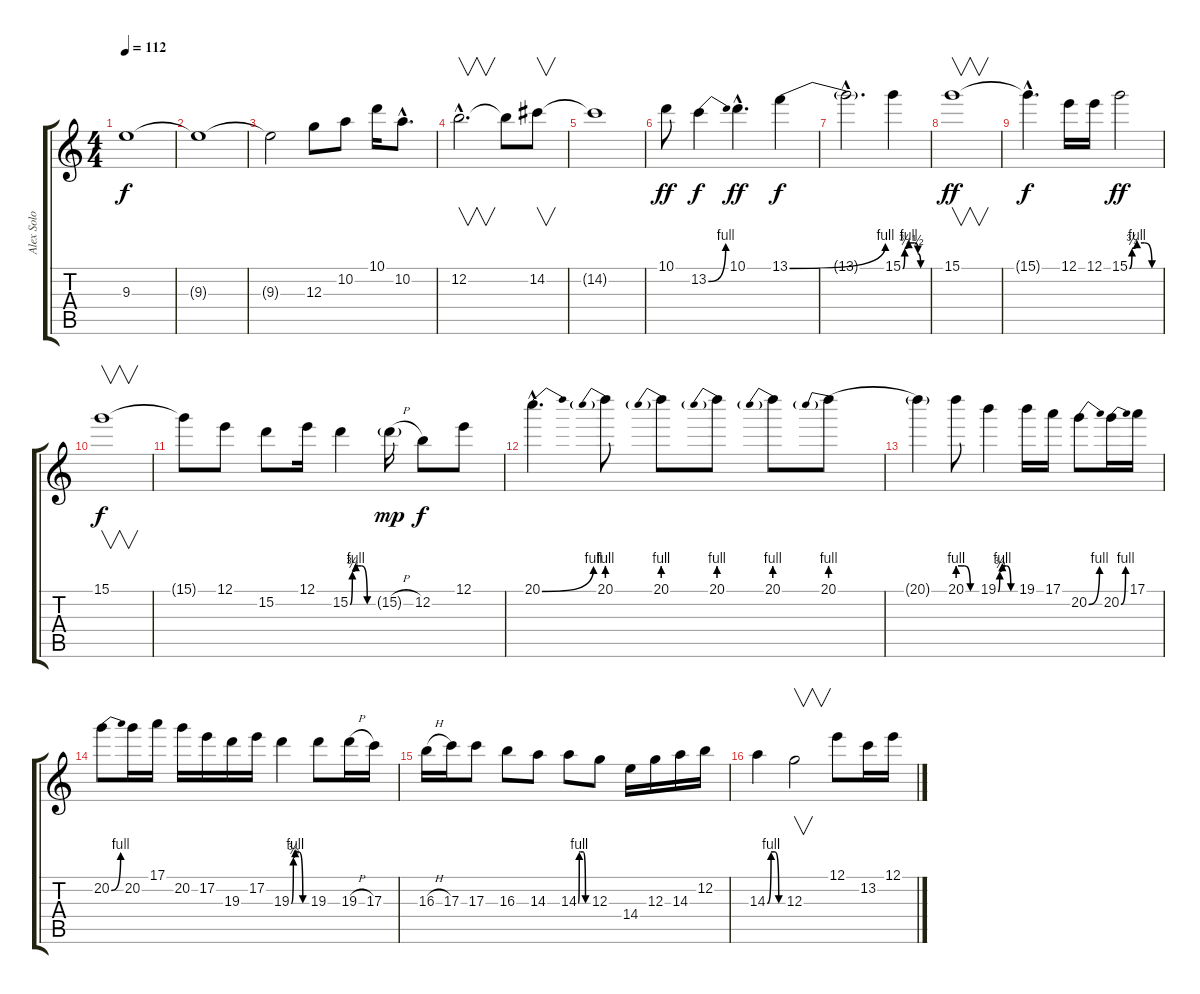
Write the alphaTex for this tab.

\track ("Alex Solo" "Alex Solo") {instrument distortionguitar}
\staff {score tabs}
\tuning (E4 B3 G3 D3 A2 E2) {hide}
\ts (4 4)
\tempo 112
\clef g2
\ks c
9.3{t}.1{dy f} |
9.3{t}.1 |
9.3{t}.2 12.3.8 10.2.8 10.1.16 10.2{hac}.8{d} |
12.2{hac}.2{v d} 12.2{t}.8 14.2.8{v} |
14.2{t}.1 |
10.1.8{dy ff} 13.2{be (bend 0 0 60 4)}.4{dy f} 10.1{hac}.4{d dy ff} 13.1{be (bend 0 0 60 4)}.4{dy f} |
13.1{hac t}.2{d} 15.1{be (custom 0 0 5 3 15 4 30 4 38 2 45 0 60 0)}.4 |
15.1.1{v dy ff} |
15.1{hac t}.4{d dy f} 12.1.16 12.1.16 15.1{be (custom 0 0 5 3 15 4 30 4 45 0 60 0)}.2{dy ff} |
15.1.1{v dy f} |
15.1{t}.8 12.1.8 15.2.8 12.1.16 15.2{be (custom 0 0 6 3 15 4 30 4 45 0 60 0)}.4 15.2{h g}.16{dy mp} 12.2.8{dy f} 12.1.8 |
20.1{be (bend 0 0 60 4) hac}.4{d} 20.1{be (prebend 0 4 60 4)}.8 20.1{be (prebend 0 4 60 4)}.8 20.1{be (prebend 0 4 60 4)}.8 20.1{be (prebend 0 4 60 4)}.8 20.1{be (prebend 0 4 60 4)}.8 |
20.1{t}.4 20.1{be (custom 0 4 20 4 40 0 60 0)}.8 19.1{be (custom 0 0 6 3 15 4 30 4 45 0 60 0)}.4 19.1.16 17.1.16 20.2{be (bend 0 0 60 4)}.8 20.2{be (bend 0 0 60 4)}.16 17.1.16 |
20.2{be (bend 0 0 60 4)}.8 20.2.16 17.1.16 20.2.16 17.2.16 19.3.16 17.2.16 19.3{be (custom 0 0 8 3 15 4 30 4 45 0 60 0)}.4 19.3.8 19.3{h}.16 17.3.16 |
16.3{h}.16 17.3.16 17.3.8 16.3.8 14.3.8 14.3{be (custom 0 0 5 4 15 4 30 4 45 0 60 0)}.8 12.3.8 14.4.16 12.3.16 14.3.16 12.2.16 |
14.3{be (custom 0 0 15 4 30 4 45 0 60 0)}.4 12.3.2{v} 12.1.8 13.2.16 12.1.16
